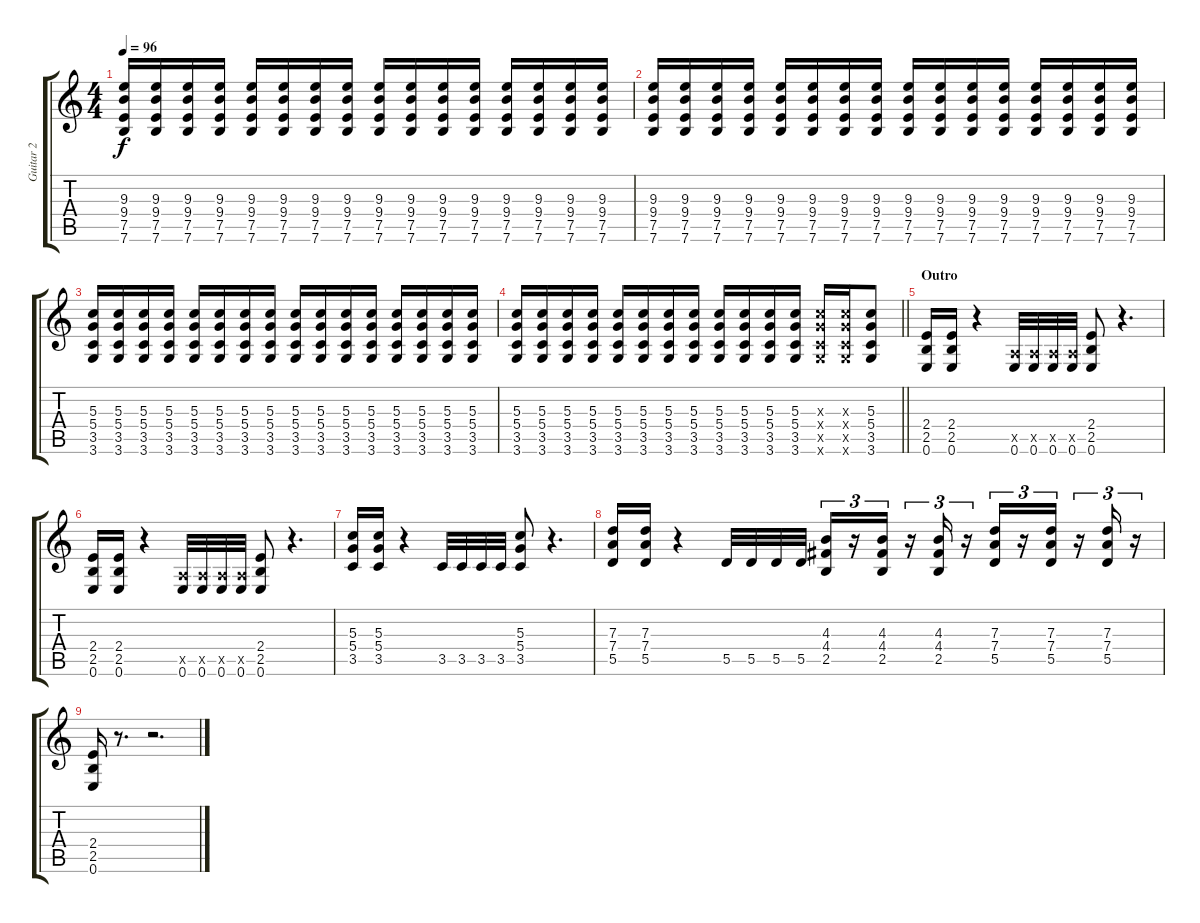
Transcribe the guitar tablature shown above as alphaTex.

\track ("Guitar 2" "Guitar 2") {instrument overdrivenguitar}
\staff {score tabs}
\tuning (E4 B3 G3 D3 A2 E2) {hide}
\ts (4 4)
\tempo 96
\clef g2
\ks c
(9.3 9.4 7.5 7.6).16{dy f} (9.3 9.4 7.5 7.6).16 (9.3 9.4 7.5 7.6).16 (9.3 9.4 7.5 7.6).16 (9.3 9.4 7.5 7.6).16 (9.3 9.4 7.5 7.6).16 (9.3 9.4 7.5 7.6).16 (9.3 9.4 7.5 7.6).16 (9.3 9.4 7.5 7.6).16 (9.3 9.4 7.5 7.6).16 (9.3 9.4 7.5 7.6).16 (9.3 9.4 7.5 7.6).16 (9.3 9.4 7.5 7.6).16 (9.3 9.4 7.5 7.6).16 (9.3 9.4 7.5 7.6).16 (9.3 9.4 7.5 7.6).16 |
(9.3 9.4 7.5 7.6).16 (9.3 9.4 7.5 7.6).16 (9.3 9.4 7.5 7.6).16 (9.3 9.4 7.5 7.6).16 (9.3 9.4 7.5 7.6).16 (9.3 9.4 7.5 7.6).16 (9.3 9.4 7.5 7.6).16 (9.3 9.4 7.5 7.6).16 (9.3 9.4 7.5 7.6).16 (9.3 9.4 7.5 7.6).16 (9.3 9.4 7.5 7.6).16 (9.3 9.4 7.5 7.6).16 (9.3 9.4 7.5 7.6).16 (9.3 9.4 7.5 7.6).16 (9.3 9.4 7.5 7.6).16 (9.3 9.4 7.5 7.6).16 |
(5.3 5.4 3.5 3.6).16 (5.3 5.4 3.5 3.6).16 (5.3 5.4 3.5 3.6).16 (5.3 5.4 3.5 3.6).16 (5.3 5.4 3.5 3.6).16 (5.3 5.4 3.5 3.6).16 (5.3 5.4 3.5 3.6).16 (5.3 5.4 3.5 3.6).16 (5.3 5.4 3.5 3.6).16 (5.3 5.4 3.5 3.6).16 (5.3 5.4 3.5 3.6).16 (5.3 5.4 3.5 3.6).16 (5.3 5.4 3.5 3.6).16 (5.3 5.4 3.5 3.6).16 (5.3 5.4 3.5 3.6).16 (5.3 5.4 3.5 3.6).16 |
\barLineRight lightlight
(5.3 5.4 3.5 3.6).16 (5.3 5.4 3.5 3.6).16 (5.3 5.4 3.5 3.6).16 (5.3 5.4 3.5 3.6).16 (5.3 5.4 3.5 3.6).16 (5.3 5.4 3.5 3.6).16 (5.3 5.4 3.5 3.6).16 (5.3 5.4 3.5 3.6).16 (5.3 5.4 3.5 3.6).16 (5.3 5.4 3.5 3.6).16 (5.3 5.4 3.5 3.6).16 (5.3 5.4 3.5 3.6).16 (5.3{x} 5.4{x} 3.5{x} 3.6{x}).16 (5.3{x} 5.4{x} 3.5{x} 3.6{x}).16 (5.3 5.4 3.5 3.6).8 |
\section ("" "Outro")
(2.4 2.5 0.6).16 (2.4 2.5 0.6).16 r.4 (0.5{x} 0.6).32 (0.5{x} 0.6).32 (0.5{x} 0.6).32 (0.5{x} 0.6).32 (2.4 2.5 0.6).8 r.4{d} |
(2.4 2.5 0.6).16 (2.4 2.5 0.6).16 r.4 (0.5{x} 0.6).32 (0.5{x} 0.6).32 (0.5{x} 0.6).32 (0.5{x} 0.6).32 (2.4 2.5 0.6).8 r.4{d} |
(5.3 5.4 3.5).16 (5.3 5.4 3.5).16 r.4 3.5.32 3.5.32 3.5.32 3.5.32 (5.3 5.4 3.5).8 r.4{d} |
(7.3 7.4 5.5).16 (7.3 7.4 5.5).16 r.4 5.5.32 5.5.32 5.5.32 5.5.32 (4.3 4.4 2.5).16{tu (3 2)} r.16{tu (3 2)} (4.3 4.4 2.5).16{tu (3 2)} r.16{tu (3 2)} (4.3 4.4 2.5).16{tu (3 2)} r.16{tu (3 2)} (7.3 7.4 5.5).16{tu (3 2)} r.16{tu (3 2)} (7.3 7.4 5.5).16{tu (3 2)} r.16{tu (3 2)} (7.3 7.4 5.5).16{tu (3 2)} r.16{tu (3 2)} |
(2.4 2.5 0.6).16 r.8{d} r.2{d}
